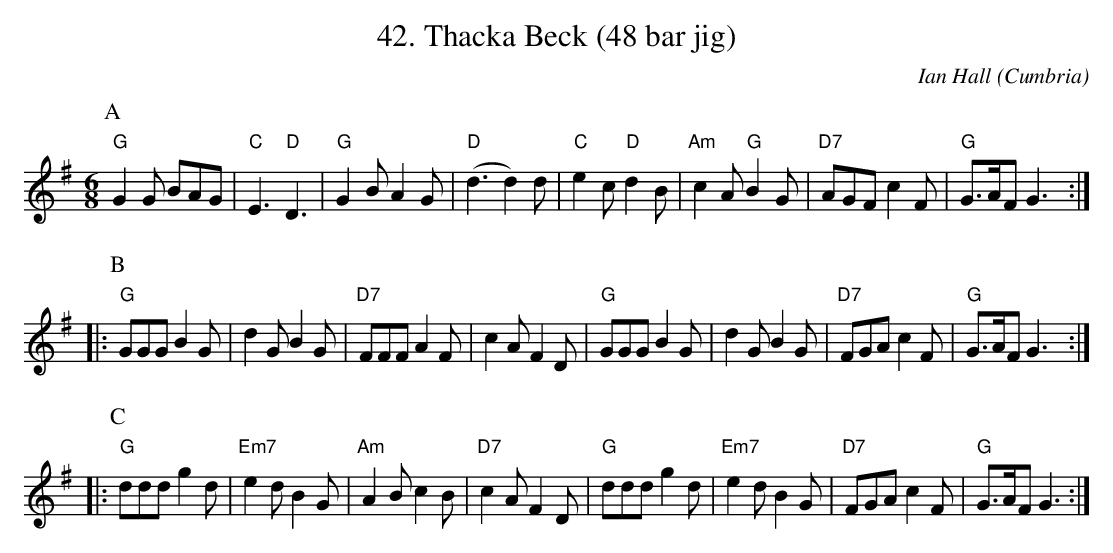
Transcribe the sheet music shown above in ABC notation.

X:1
T:42. Thacka Beck (48 bar jig)
M:6/8
C:Ian Hall
O:Cumbria
K:G
P:A
"G"G2 G BAG|"C"E3 "D"D3|"G"G2 B A2 G|"D"(d3 d2) d|\
"C"e2 c "D"d2 B|"Am"c2 A "G"B2 G|"D7"AGF c2 F|"G"G>AF G3 ::
P:B
"G"GGG B2 G|d2 G B2 G|"D7"FFF A2 F| c2 A F2 D|\
"G"GGG B2 G|d2 G B2 G|"D7"FGA c2 F|"G"G>AF G3 ::
P:C
"G"ddd g2 d|"Em7"e2 d B2 G|"Am"A2 B c2 B|"D7" c2 A F2 D|\
"G"ddd g2 d|"Em7"e2 d B2 G|"D7"FGA c2 F|"G"G>AF G3 :|
